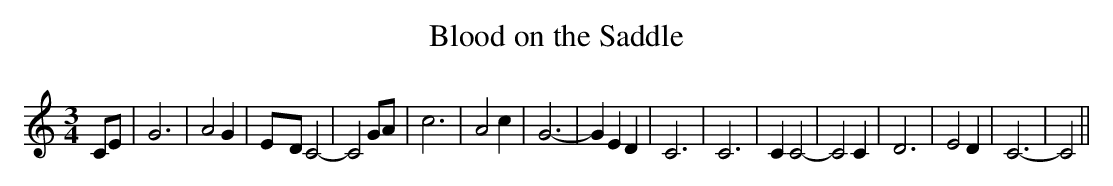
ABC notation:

X:1
T:Blood on the Saddle
M:3/4
L:1/2
K:C
 C/4E/4| G3/2| A G/2|E/4-D/4 C-| C G/4A/4| c3/2| A c/2| G3/2-| G/2 E/2 D/2|\
 C3/2| C3/2| C/2 C-| C C/2| D3/2| E D/2| C3/2-| C||
